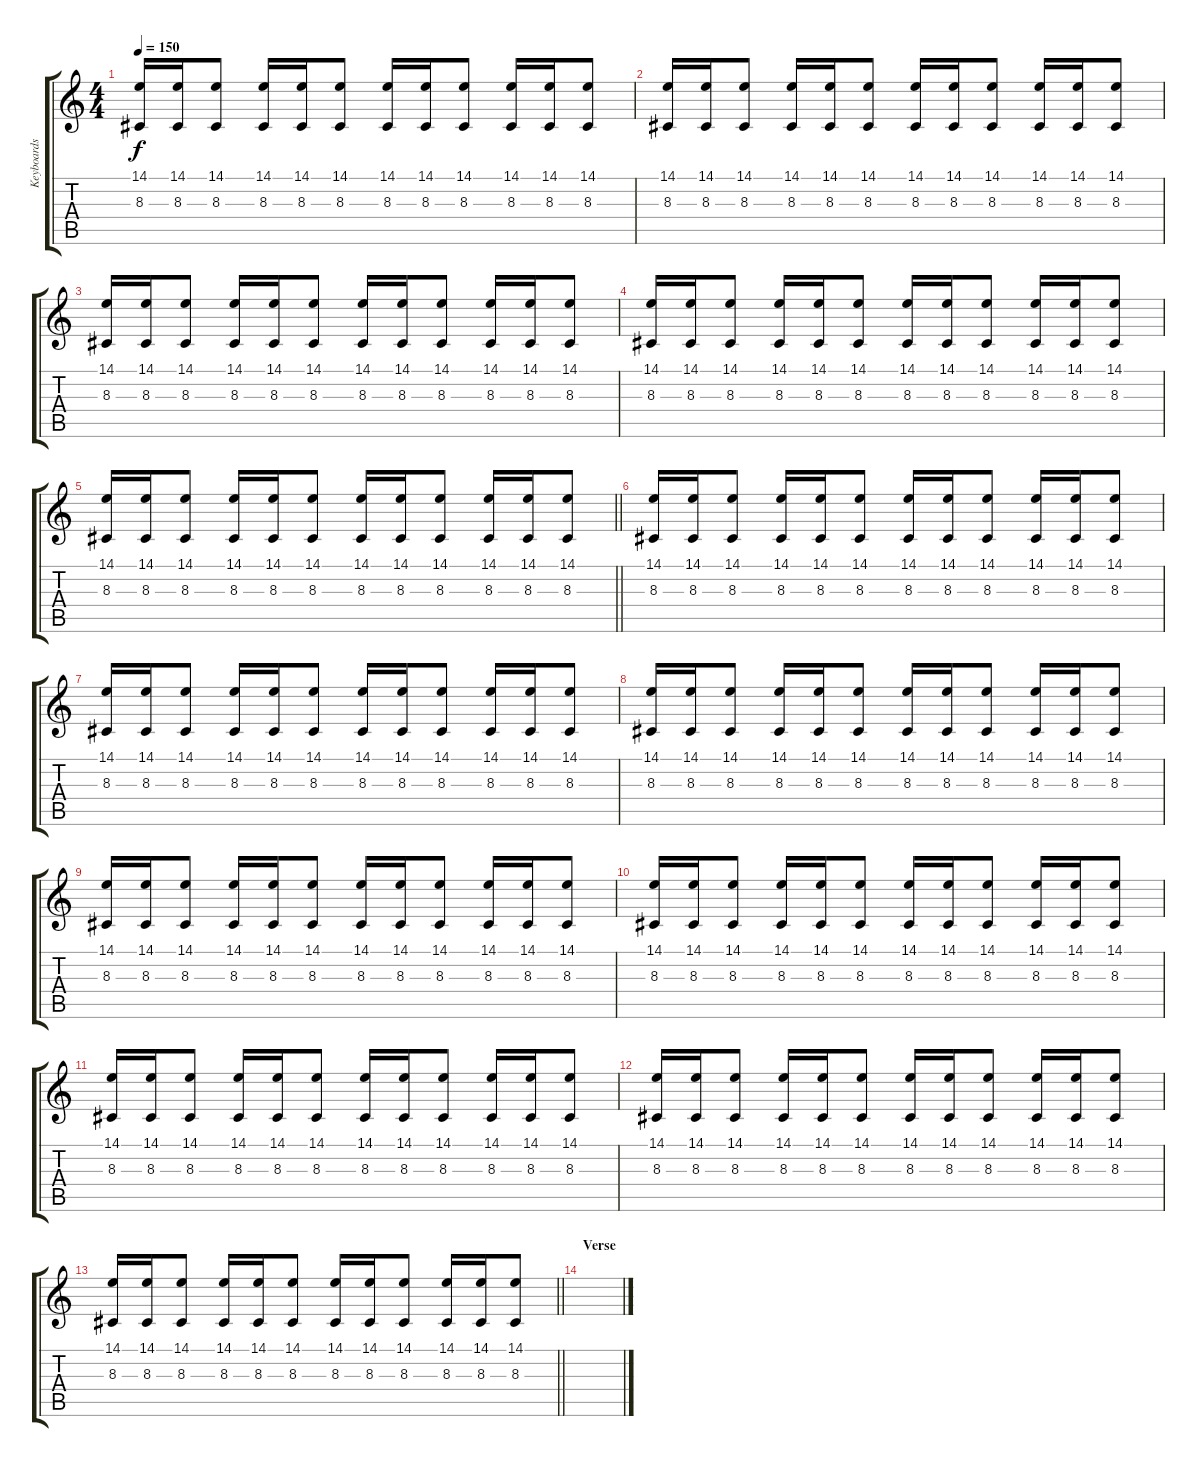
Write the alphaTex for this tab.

\track ("Keyboards I" "Keyboards ") {instrument lead8bassandlead}
\staff {score tabs}
\tuning (D4 A3 F3 C3 G2 D2) {hide}
\ts (4 4)
\tempo 150
\clef g2
\ks c
(14.1 8.3).16{dy f} (14.1 8.3).16 (14.1 8.3).8 (14.1 8.3).16 (14.1 8.3).16 (14.1 8.3).8 (14.1 8.3).16 (14.1 8.3).16 (14.1 8.3).8 (14.1 8.3).16 (14.1 8.3).16 (14.1 8.3).8 |
(14.1 8.3).16 (14.1 8.3).16 (14.1 8.3).8 (14.1 8.3).16 (14.1 8.3).16 (14.1 8.3).8 (14.1 8.3).16 (14.1 8.3).16 (14.1 8.3).8 (14.1 8.3).16 (14.1 8.3).16 (14.1 8.3).8 |
(14.1 8.3).16 (14.1 8.3).16 (14.1 8.3).8 (14.1 8.3).16 (14.1 8.3).16 (14.1 8.3).8 (14.1 8.3).16 (14.1 8.3).16 (14.1 8.3).8 (14.1 8.3).16 (14.1 8.3).16 (14.1 8.3).8 |
(14.1 8.3).16 (14.1 8.3).16 (14.1 8.3).8 (14.1 8.3).16 (14.1 8.3).16 (14.1 8.3).8 (14.1 8.3).16 (14.1 8.3).16 (14.1 8.3).8 (14.1 8.3).16 (14.1 8.3).16 (14.1 8.3).8 |
\barLineRight lightlight
(14.1 8.3).16 (14.1 8.3).16 (14.1 8.3).8 (14.1 8.3).16 (14.1 8.3).16 (14.1 8.3).8 (14.1 8.3).16 (14.1 8.3).16 (14.1 8.3).8 (14.1 8.3).16 (14.1 8.3).16 (14.1 8.3).8 |
\section ("" "")
(14.1 8.3).16 (14.1 8.3).16 (14.1 8.3).8 (14.1 8.3).16 (14.1 8.3).16 (14.1 8.3).8 (14.1 8.3).16 (14.1 8.3).16 (14.1 8.3).8 (14.1 8.3).16 (14.1 8.3).16 (14.1 8.3).8 |
(14.1 8.3).16 (14.1 8.3).16 (14.1 8.3).8 (14.1 8.3).16 (14.1 8.3).16 (14.1 8.3).8 (14.1 8.3).16 (14.1 8.3).16 (14.1 8.3).8 (14.1 8.3).16 (14.1 8.3).16 (14.1 8.3).8 |
(14.1 8.3).16 (14.1 8.3).16 (14.1 8.3).8 (14.1 8.3).16 (14.1 8.3).16 (14.1 8.3).8 (14.1 8.3).16 (14.1 8.3).16 (14.1 8.3).8 (14.1 8.3).16 (14.1 8.3).16 (14.1 8.3).8 |
(14.1 8.3).16 (14.1 8.3).16 (14.1 8.3).8 (14.1 8.3).16 (14.1 8.3).16 (14.1 8.3).8 (14.1 8.3).16 (14.1 8.3).16 (14.1 8.3).8 (14.1 8.3).16 (14.1 8.3).16 (14.1 8.3).8 |
(14.1 8.3).16 (14.1 8.3).16 (14.1 8.3).8 (14.1 8.3).16 (14.1 8.3).16 (14.1 8.3).8 (14.1 8.3).16 (14.1 8.3).16 (14.1 8.3).8 (14.1 8.3).16 (14.1 8.3).16 (14.1 8.3).8 |
(14.1 8.3).16 (14.1 8.3).16 (14.1 8.3).8 (14.1 8.3).16 (14.1 8.3).16 (14.1 8.3).8 (14.1 8.3).16 (14.1 8.3).16 (14.1 8.3).8 (14.1 8.3).16 (14.1 8.3).16 (14.1 8.3).8 |
(14.1 8.3).16 (14.1 8.3).16 (14.1 8.3).8 (14.1 8.3).16 (14.1 8.3).16 (14.1 8.3).8 (14.1 8.3).16 (14.1 8.3).16 (14.1 8.3).8 (14.1 8.3).16 (14.1 8.3).16 (14.1 8.3).8 |
\barLineRight lightlight
(14.1 8.3).16 (14.1 8.3).16 (14.1 8.3).8 (14.1 8.3).16 (14.1 8.3).16 (14.1 8.3).8 (14.1 8.3).16 (14.1 8.3).16 (14.1 8.3).8 (14.1 8.3).16 (14.1 8.3).16 (14.1 8.3).8 |
\section ("" "Verse")
